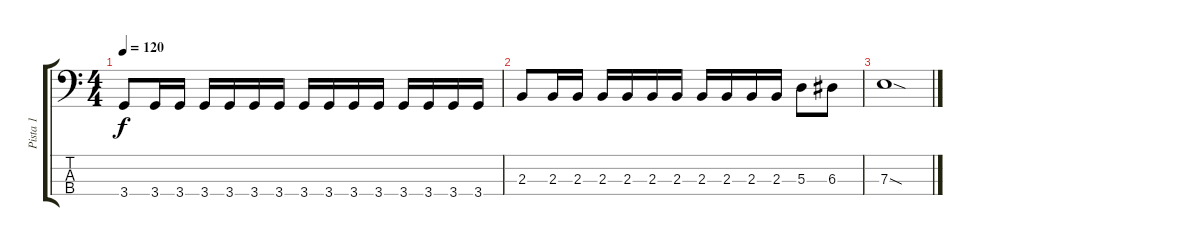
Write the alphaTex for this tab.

\track ("Pista 1" "Pista 1") {instrument electricbasspick}
\staff {score tabs}
\tuning (G2 D2 A1 E1) {hide}
\ts (4 4)
\tempo 120
\clef f4
\ks c
3.4.8{dy f} 3.4.16 3.4.16 3.4.16 3.4.16 3.4.16 3.4.16 3.4.16 3.4.16 3.4.16 3.4.16 3.4.16 3.4.16 3.4.16 3.4.16 |
2.3.8 2.3.16 2.3.16 2.3.16 2.3.16 2.3.16 2.3.16 2.3.16 2.3.16 2.3.16 2.3.16 5.3.8 6.3.8 |
7.3{sod}.1
